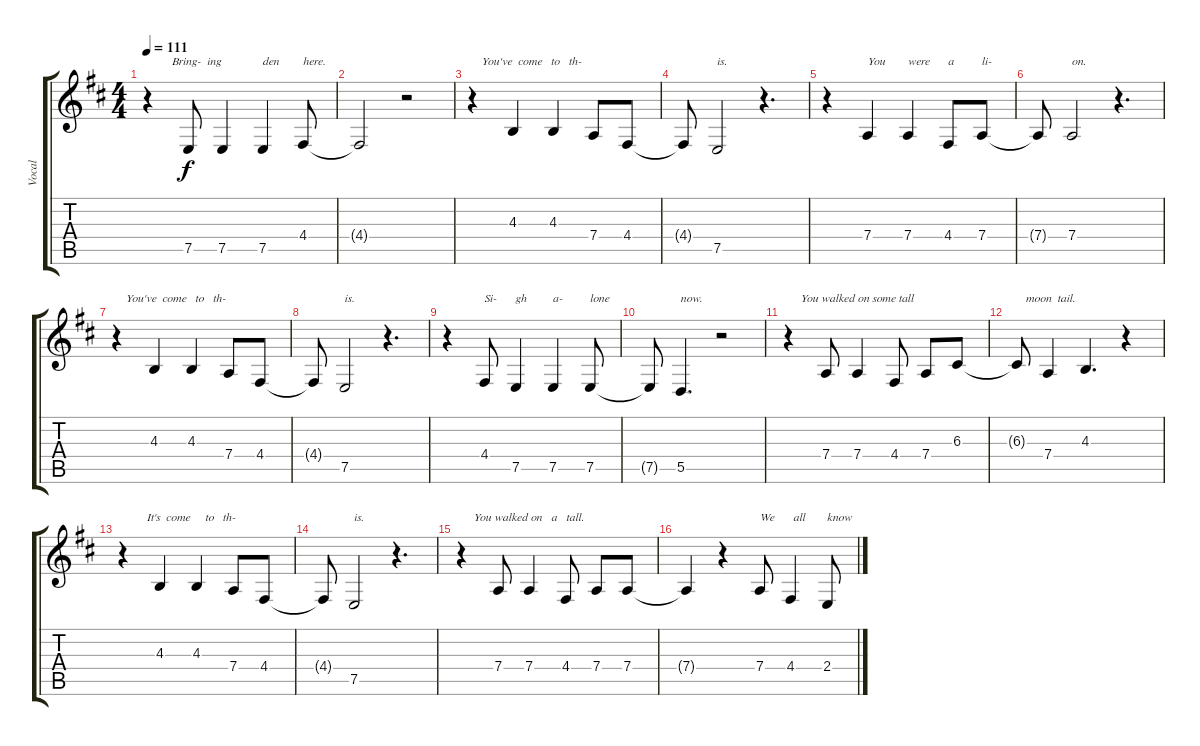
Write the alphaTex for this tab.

\track ("Vocal" "Vocal") {instrument flute}
\staff {score tabs}
\tuning (E4 B3 G3 D3 A2 E2) {hide}
\ts (4 4)
\tempo 111
\clef g2
\ks d
r.4{txt "        Bring-  ing" dy f} 7.5.8 7.5.4 7.5.4{txt "den"} 4.4.8{txt "here."} |
4.4{t}.2 r.2 |
r.4{txt "   You've  come   to   th-"} 4.3.4 4.3.4 7.4.8 4.4.8 |
4.4{t}.8 7.5.2{txt "is."} r.4{d} |
r.4 7.4.4{txt "You"} 7.4.4{txt "were"} 4.4.8{txt "a"} 7.4.8{txt "li-"} |
7.4{t}.8 7.4.2{txt "on."} r.4{d} |
r.4{txt "   You've  come   to   th-"} 4.3.4 4.3.4 7.4.8 4.4.8 |
4.4{t}.8 7.5.2{txt "is."} r.4{d} |
r.4 4.4.8{txt "Si-"} 7.5.4{txt "gh"} 7.5.4{txt "a-"} 7.5.8{txt "lone"} |
7.5{t}.8 5.5.4{d txt "now."} r.2 |
r.4{txt "    You walked on some tall"} 7.4.8 7.4.4 4.4.8 7.4.8 6.3.8 |
6.3{t}.8{txt "   moon  tail."} 7.4.4 4.3.4{d} r.4 |
r.4{txt "        It's  come     to   th-"} 4.3.4 4.3.4 7.4.8 4.4.8 |
4.4{t}.8 7.5.2{txt "is."} r.4{d} |
r.4{txt "    You walked on   a   tall."} 7.4.8 7.4.4 4.4.8 7.4.8 7.4.8 |
7.4{t}.4 r.4 7.4.8{txt "We"} 4.4.4{txt " all"} 2.4.8{txt "know"}
